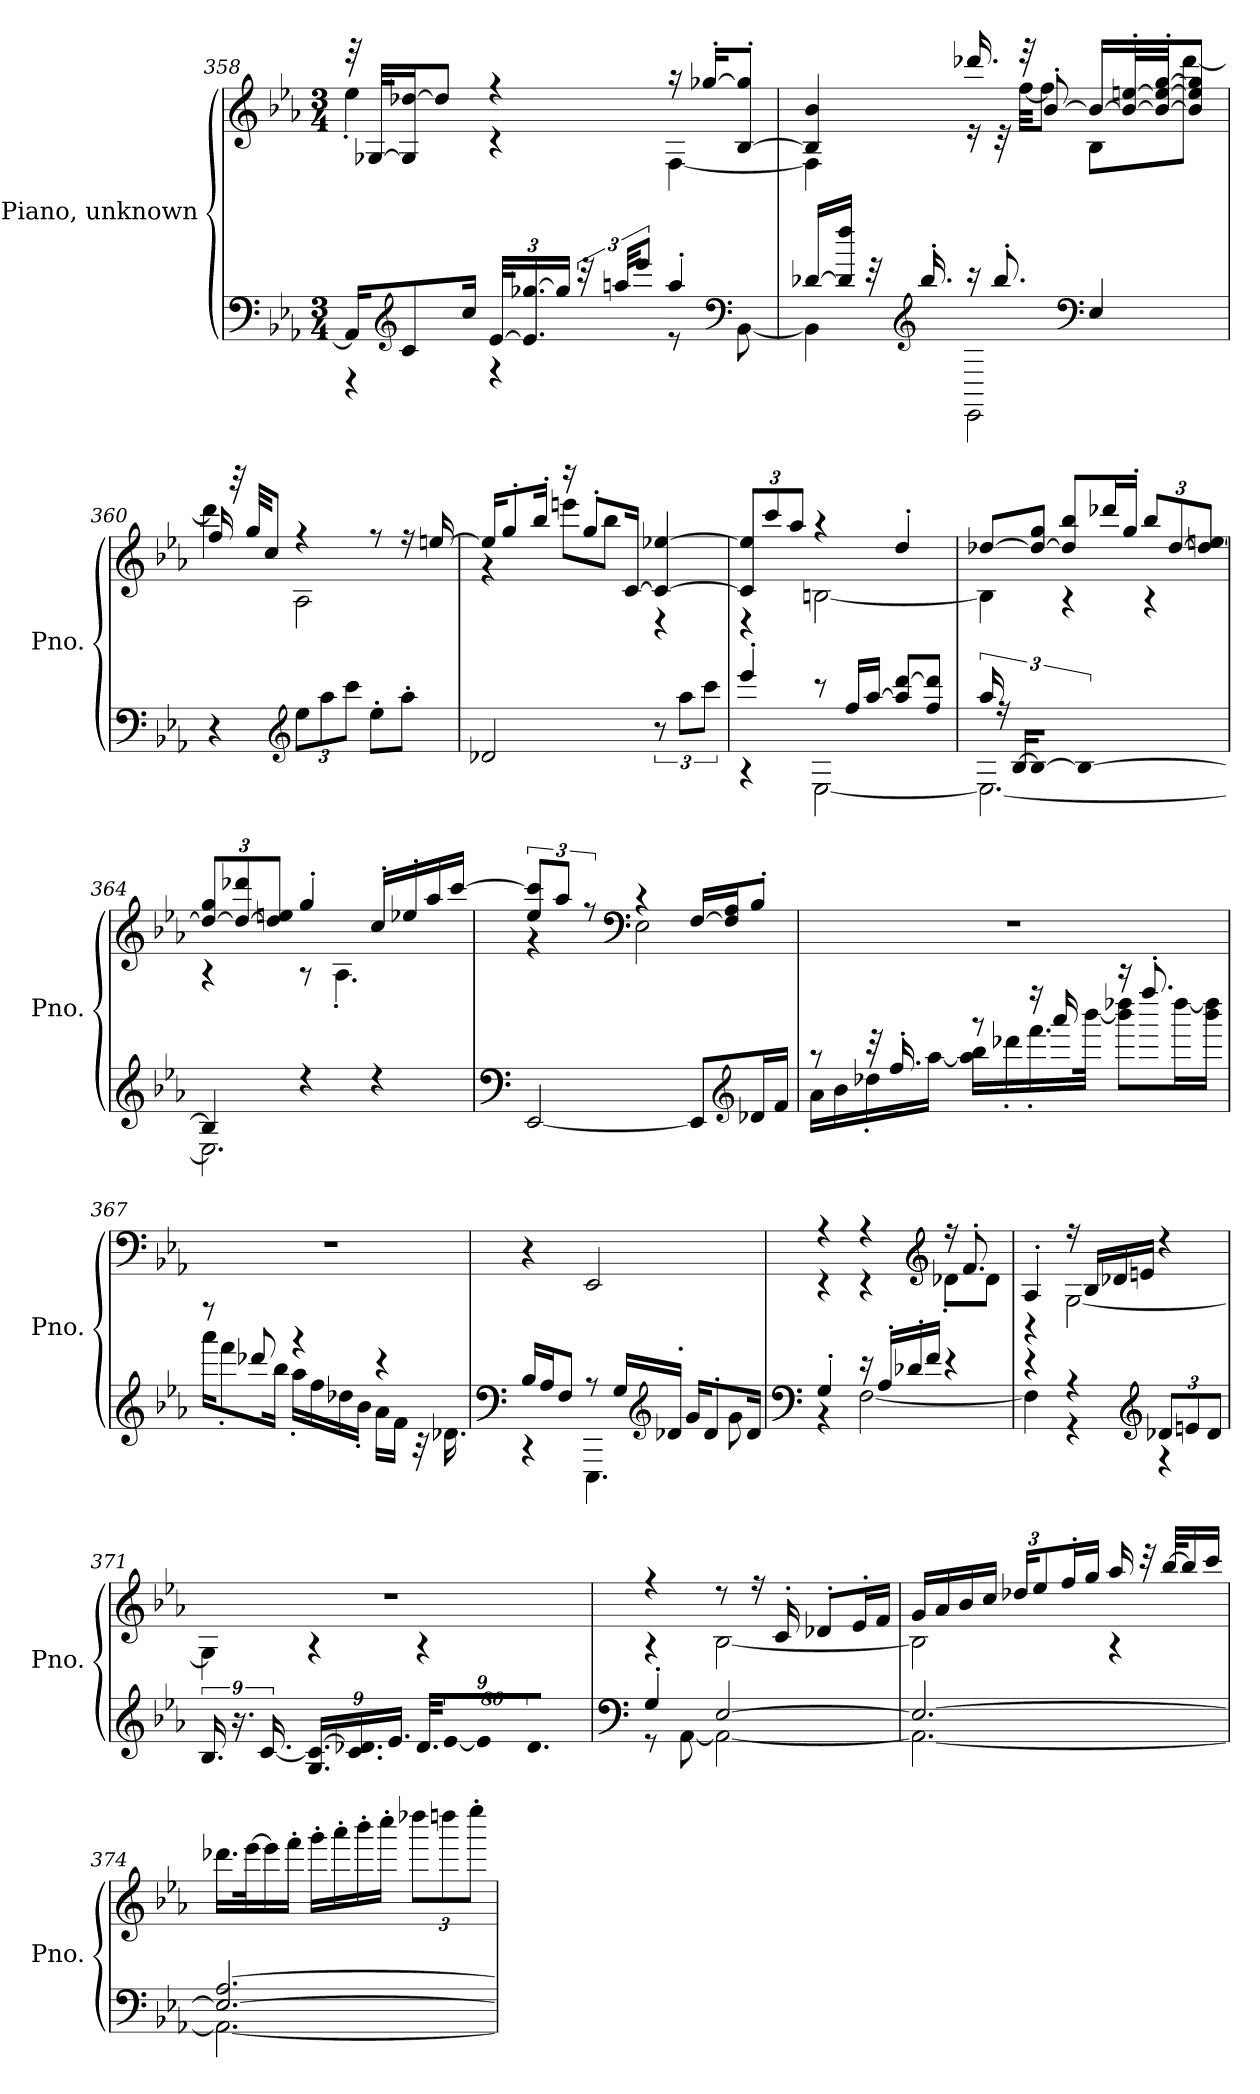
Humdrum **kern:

**kern	**kern
*part1	*part1
*staff2	*staff1
*I"Piano, unknown	*
*I'Pno.	*
!!LO:LB:g=z
*clefF4	*clefG2
*k[b-e-a-]	*k[b-e-a-]
*M3/4	*M3/4
=358	=358
*^	*^
16AA/KL]	4r	32r	4ee-'\
.	.	[32G-X/KLL	.
*clefG2	*	*	*
8c/	.	16G-/] [16dd-X/J	.
.	.	8dd-/J]	.
16cc/Jk	.	.	.
*Xbrackettup	*	*	*
[48e-/KLL	4r	4r	4r
24.e-/] [24.gg-X/	.	.	.
24gg-/JJ]	.	.	.
*brackettup	*	*	*
48r	.	.	.
48aan/KKL	.	.	.
12eee-/J	.	.	.
4aa'/	8r	16r	[4F\
.	.	[16gg-X'/KL	.
*clefF4	*	*	*
.	[8BB-\	[8B-/' 8gg-/]'J	.
=359	=359	=359	=359
[16d-X/LL	4BB-\]	4B-/] 4b-/	4F\]
16d-/] 16ff/JJ	.	.	.
32r	.	.	.
*clefG2	*	*	*
16.bb-'/	.	.	.
16r	2EE-\	16.ddd-X/	16r
8.bb-'/	.	.	32r
.	.	32r	[32ff\KKL
.	.	[8b-'/	8ff\J]
*clefF4	*	*	*
4E-/	.	16b-/LL_	8B-\L
.	.	32b-/_' [32een/'L	.
.	.	32b-/_' 32ee/_' [32gg/'JJ	.
.	.	8b-/] 8ee/] 8gg/]J	[8ddd-\J
*v	*v	*	*
!!LO:LB:g=z	!!
=360	=360	=360
4r	16ff/	4ddd-\]
.	32r	.
.	32gg/KKL	.
.	8cc/J	.
*clefG2	*	*
*Xbrackettup	*	*
12ee-\L	4r	2A-\
12aa-\	.	.
12ccc\J	.	.
8ee-'\L	8r	.
8aa-'\J	16r	.
.	[16een/	.
=361	=361	=361
2d-X/	16ee/KL]	4r
.	8gg'/	.
.	16bb-'/Jk	.
.	16r	8eeen\L
.	8gg'/L	.
.	.	8bb-\J
.	[16c/Jk	.
*brackettup	*	*
12r	4c/_ [4ee-X/	4r
12aa-\L	.	.
12ccc\J	.	.
=362	=362	=362
*^	*	*
*	*	*Xbrackettup	*
4eee-'/	4r	12c/] 12ee-/]L	4r
.	.	12ccc/	.
.	.	12aa-/J	.
8r	[2E-\	4r	[2Bn\
16ff/LL	.	.	.
[16aa-/JJ	.	.	.
8aa-/] [8ddd/L	.	4dd'/	.
8ff/ 8ddd/]J	.	.	.
!!LO:LB:g=z	!!
=363	=363	=363	=363
24aa-/	2.E-\_	[8dd-X/L	4B\]
24r	.	.	.
[24B-/KL	.	.	.
8B-/J_	.	8dd-/_ 8gg/J	.
2B-/_	.	8dd-/] 8bb-/L	4r
.	.	16ddd-X/L	.
.	.	16gg'/JJ	.
.	.	12bb-/L	4r
.	.	[12dd-/	.
.	.	12dd-/_ 12een/J	.
=364	=364	=364	=364
4B-/]	2.E-\]	12dd-/_ 12gg/L	4r
.	.	12dd-/_ 12ddd-X/	.
.	.	12dd-/] 12een/J	.
4r	.	4gg'/	8r
.	.	.	4.A-'\
4r	.	16cc'/LL	.
.	.	16ee-X'/	.
.	.	16aa-/	.
.	.	[16ccc/JJ	.
*v	*v	*	*
=365	=365	=365
*clefF4	*	*
*	*brackettup	*
[2EE-/	12ee-/ 12ccc/]L	4r
.	12aa-/J	.
.	12r	.
*	*clefF4	*
.	4r	2E-\
8EE-/L]	[16F/LL	.
.	16F/] 16A-/J	.
*clefG2	*	*
16d-X/L	8B-'/J	.
16f/JJ	.	.
*	*v	*v
!!LO:LB:g=z
=366	=366
*^	*
8r	16a-\LL	2.r
.	16b-\	.
32r	16dd-X'\	.
16.ff'/	.	.
.	[16aa-\JJ	.
8r	16aa-\] 16bb-\LL	.
.	16ddd-X'\	.
16r	16.fff'\	.
16aaa-/	.	.
.	[32bbb-\JJk	.
16r	8bbb-\] 8dddd-X\L	.
8.ffff'/	.	.
.	[16dddd-\L	.
.	16bbb-\ 16dddd-\]JJ	.
=367	=367	=367
8r	16aaa-\KL	2.r
.	8fff'\	.
8ddd-X/	.	.
.	16bb-\Jk	.
4r	16aa-'\LL	.
.	16ff\	.
.	16dd-X\	.
.	16b-'\JJ	.
4r	16a-\LL	.
.	16f\JJ	.
.	32r	.
.	16.d-X\	.
!!LO:LB:g=z
=368	=368	=368
*clefF4	*	*
16B-/LL	4r	4r
16A-/J	.	.
8F/J	.	.
8r	4.EEE-\	2EE-/
16G/LL	.	.
*clefG2	*	*
16d-X'/JJ	.	.
16g/KL	.	.
8d-'/	.	.
.	8g\	.
16d-/Jk	.	.
=369	=369	=369
*clefF4	*	*
*	*	*^
4G'/	4r	4r	4r
16r	[2F\	4r	4r
16A-'/LL	.	.	.
16d-X'/	.	.	.
16f/JJ	.	.	.
*	*	*clefG2	*
4r	.	16r	8d-X'\L
.	.	8.f'/	.
.	.	.	8d-\J
=370	=370	=370	=370
4r	4F\]	4A-'/	4r
4r	4r	16r	[2G\
.	.	16B-/LL	.
.	.	16d-X/	.
.	.	16en/JJ	.
*clefG2	*	*	*
*Xbrackettup	*	*	*
12d-X/L	4r	4r	.
12en/	.	.	.
12d-/J	.	.	.
*v	*v	*	*
!!LO:PB:g=z	!!
=371	=371	=371
*brackettup	*	*
18.B-/	2.r	4G\]
18.r	.	.
[18.c/	.	.
18.G/ 18.c/_LL	.	4r
18.c/] 18.d-X/	.	.
18.e-/JJ	.	.
36.d-/KKL	.	4r
!LO:N:vis=8	!	!
[640%71e-/	.	.
!LO:N:vis=64	!	!
640%9e-/KKL]	.	.
18.d-/JJ	.	.
=372	=372	=372
*clefF4	*	*
*^	*	*
4G'/	8r	4r	4r
.	[8AA-\	.	.
[2E-/	2AA-\_	8r	[2B-\
.	.	16r	.
.	.	16c'/	.
.	.	8d-X'/L	.
.	.	16e-'/L	.
.	.	16f/JJ	.
=373	=373	=373	=373
2.E-/_	2.AA-\_	16g/LL	2B-\]
.	.	16a-/	.
.	.	16b-/	.
.	.	16cc/JJ	.
*	*	*Xbrackettup	*
.	.	24dd-X/KL	.
.	.	12ee-/	.
.	.	16ff'/L	.
.	.	16gg/JJ	.
.	.	16aa-/	4r
.	.	32r	.
.	.	[32bb-/KLL	.
.	.	16bb-/]	.
.	.	16ccc/JJ	.
*	*	*v	*v
!!LO:LB:g=z
=374	=374	=374
2.E-/_ [2.A-/	2.AA-\_	16.ddd-X\LL
.	.	[32eee-\K
.	.	16eee-\]
.	.	16fff'\JJ
.	.	16ggg'\LL
.	.	16aaa-'\
.	.	16bbb-'\
.	.	16cccc'\JJ
.	.	12dddd-X\L
.	.	12ddddn\
.	.	12eeee-'\J
*v	*v	*
=	=
*-	*-
